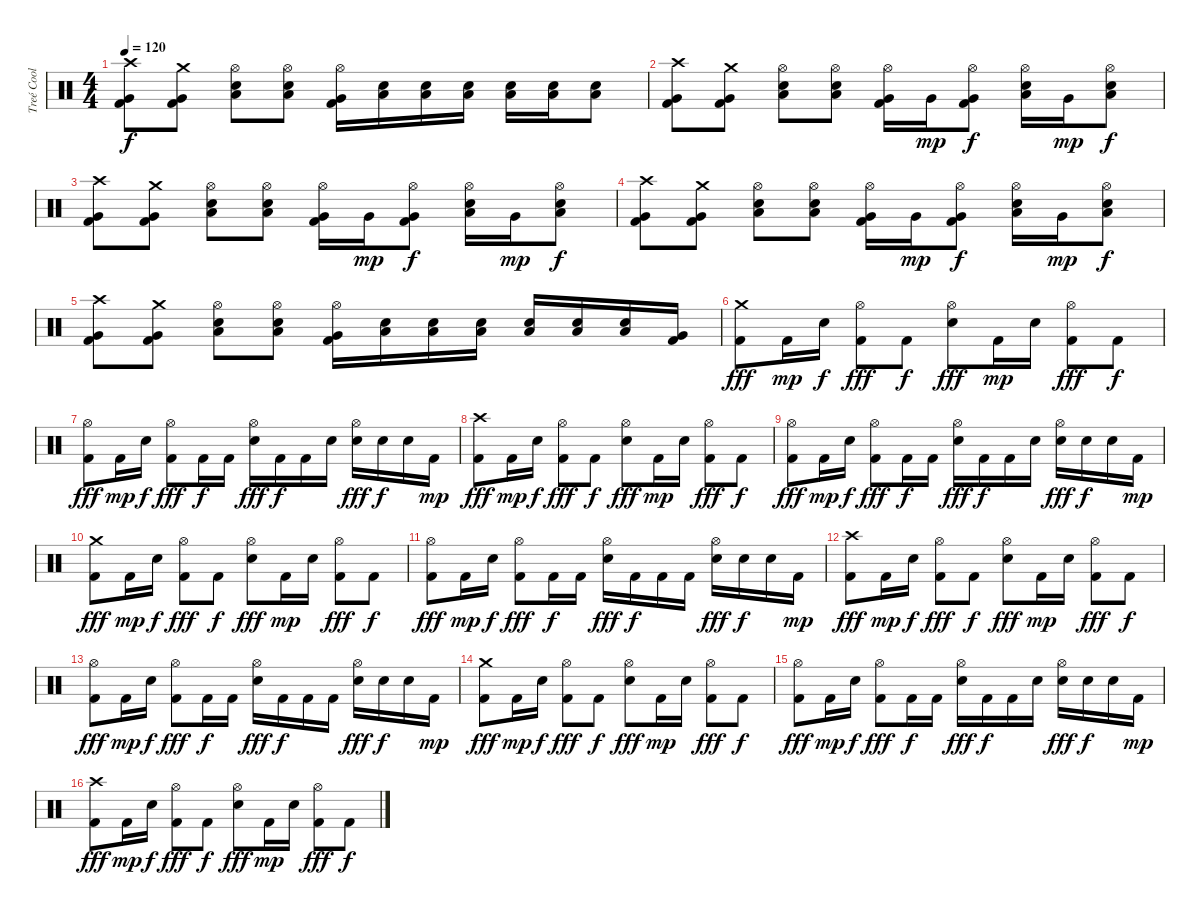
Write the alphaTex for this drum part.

\track ("Treé Cool" "Treé Cool") {instrument percussion}
\staff {score}
\articulation defaults
\ts (4 4)
\tempo 120
\clef neutral
\ks c
("Kick (hit) 2" "Very Low Tom (hit)" "Crash high (hit)").8{dy f} ("Kick (hit) 2" "Very Low Tom (hit)" "Crash medium (hit)").8 ("Snare (hit) 2" "Low Floor Tom (hit)" "Hi-Hat (open)").8 ("Snare (hit) 2" "Low Floor Tom (hit)" "Hi-Hat (open)").8 ("Kick (hit) 2" "Very Low Tom (hit)" "Hi-Hat (open)").16 ("Electric Snare (hit)" "Low Floor Tom (hit)").16 ("Electric Snare (hit)" "Low Floor Tom (hit)").16 ("Electric Snare (hit)" "Low Floor Tom (hit)").16 ("Electric Snare (hit)" "Low Floor Tom (hit)").16 ("Electric Snare (hit)" "Low Floor Tom (hit)").16 ("Electric Snare (hit)" "Low Floor Tom (hit)").8 |
("Kick (hit) 2" "Very Low Tom (hit)" "Crash high (hit)").8 ("Kick (hit) 2" "Very Low Tom (hit)" "Crash medium (hit)").8 ("Snare (hit) 2" "Low Floor Tom (hit)" "Hi-Hat (open)").8 ("Snare (hit) 2" "Low Floor Tom (hit)" "Hi-Hat (open)").8 ("Kick (hit) 2" "Very Low Tom (hit)" "Hi-Hat (open)").16 "Very Low Tom (hit)".16{dy mp} ("Kick (hit) 2" "Very Low Tom (hit)" "Hi-Hat (open)").8{dy f} ("Snare (hit) 2" "Low Floor Tom (hit)" "Hi-Hat (open)").16 "Very Low Tom (hit)".16{dy mp} ("Snare (hit) 2" "Low Floor Tom (hit)" "Hi-Hat (open)").8{dy f} |
("Kick (hit) 2" "Very Low Tom (hit)" "Crash high (hit)").8 ("Kick (hit) 2" "Very Low Tom (hit)" "Crash medium (hit)").8 ("Snare (hit) 2" "Low Floor Tom (hit)" "Hi-Hat (open)").8 ("Snare (hit) 2" "Low Floor Tom (hit)" "Hi-Hat (open)").8 ("Kick (hit) 2" "Very Low Tom (hit)" "Hi-Hat (open)").16 "Very Low Tom (hit)".16{dy mp} ("Kick (hit) 2" "Very Low Tom (hit)" "Hi-Hat (open)").8{dy f} ("Snare (hit) 2" "Low Floor Tom (hit)" "Hi-Hat (open)").16 "Very Low Tom (hit)".16{dy mp} ("Snare (hit) 2" "Low Floor Tom (hit)" "Hi-Hat (open)").8{dy f} |
("Kick (hit) 2" "Very Low Tom (hit)" "Crash high (hit)").8 ("Kick (hit) 2" "Very Low Tom (hit)" "Crash medium (hit)").8 ("Snare (hit) 2" "Low Floor Tom (hit)" "Hi-Hat (open)").8 ("Snare (hit) 2" "Low Floor Tom (hit)" "Hi-Hat (open)").8 ("Kick (hit) 2" "Very Low Tom (hit)" "Hi-Hat (open)").16 "Very Low Tom (hit)".16{dy mp} ("Kick (hit) 2" "Very Low Tom (hit)" "Hi-Hat (open)").8{dy f} ("Snare (hit) 2" "Low Floor Tom (hit)" "Hi-Hat (open)").16 "Very Low Tom (hit)".16{dy mp} ("Snare (hit) 2" "Low Floor Tom (hit)" "Hi-Hat (open)").8{dy f} |
("Kick (hit) 2" "Very Low Tom (hit)" "Crash high (hit)").8 ("Kick (hit) 2" "Very Low Tom (hit)" "Crash medium (hit)").8 ("Snare (hit) 2" "Low Floor Tom (hit)" "Hi-Hat (open)").8 ("Snare (hit) 2" "Low Floor Tom (hit)" "Hi-Hat (open)").8 ("Kick (hit) 2" "Very Low Tom (hit)" "Hi-Hat (open)").16 ("Electric Snare (hit)" "Low Floor Tom (hit)").16 ("Electric Snare (hit)" "Low Floor Tom (hit)").16 ("Electric Snare (hit)" "Low Floor Tom (hit)").16 ("Electric Snare (hit)" "Low Floor Tom (hit)").16 ("Electric Snare (hit)" "Low Floor Tom (hit)").16 ("Electric Snare (hit)" "Low Floor Tom (hit)").16 ("Kick (hit) 2" "Very Low Tom (hit)").16 |
("Kick (hit) 2" "Crash medium (hit)").8{dy fff} "Kick (hit) 2".16{dy mp} "Snare (hit) 2".16{dy f} ("Kick (hit) 2" "Hi-Hat (open)").8{dy fff} "Kick (hit) 2".8{dy f} ("Electric Snare (hit)" "Hi-Hat (open)").8{dy fff} "Kick (hit) 2".16{dy mp} "Snare (hit) 2".16 ("Kick (hit) 2" "Hi-Hat (open)").8{dy fff} "Kick (hit) 2".8{dy f} |
("Kick (hit) 2" "Hi-Hat (open)").8{dy fff} "Kick (hit) 2".16{dy mp} "Snare (hit) 2".16{dy f} ("Kick (hit) 2" "Hi-Hat (open)").8{dy fff} "Kick (hit) 2".16{dy f} "Kick (hit) 2".16 ("Electric Snare (hit)" "Hi-Hat (open)").16{dy fff} "Kick (hit) 2".16{dy f} "Kick (hit) 2".16 "Snare (hit) 2".16 ("Snare (hit) 2" "Hi-Hat (open)").16{dy fff} "Snare (hit) 2".16{dy f} "Snare (hit) 2".16 "Kick (hit) 2".16{dy mp} |
("Kick (hit) 2" "Crash high (hit)").8{dy fff} "Kick (hit) 2".16{dy mp} "Snare (hit) 2".16{dy f} ("Kick (hit) 2" "Hi-Hat (open)").8{dy fff} "Kick (hit) 2".8{dy f} ("Electric Snare (hit)" "Hi-Hat (open)").8{dy fff} "Kick (hit) 2".16{dy mp} "Snare (hit) 2".16 ("Kick (hit) 2" "Hi-Hat (open)").8{dy fff} "Kick (hit) 2".8{dy f} |
("Kick (hit) 2" "Hi-Hat (open)").8{dy fff} "Kick (hit) 2".16{dy mp} "Snare (hit) 2".16{dy f} ("Kick (hit) 2" "Hi-Hat (open)").8{dy fff} "Kick (hit) 2".16{dy f} "Kick (hit) 2".16 ("Electric Snare (hit)" "Hi-Hat (open)").16{dy fff} "Kick (hit) 2".16{dy f} "Kick (hit) 2".16 "Snare (hit) 2".16 ("Snare (hit) 2" "Hi-Hat (open)").16{dy fff} "Snare (hit) 2".16{dy f} "Snare (hit) 2".16 "Kick (hit) 2".16{dy mp} |
("Kick (hit) 2" "Crash medium (hit)").8{dy fff} "Kick (hit) 2".16{dy mp} "Snare (hit) 2".16{dy f} ("Kick (hit) 2" "Hi-Hat (open)").8{dy fff} "Kick (hit) 2".8{dy f} ("Electric Snare (hit)" "Hi-Hat (open)").8{dy fff} "Kick (hit) 2".16{dy mp} "Snare (hit) 2".16 ("Kick (hit) 2" "Hi-Hat (open)").8{dy fff} "Kick (hit) 2".8{dy f} |
("Kick (hit) 2" "Hi-Hat (open)").8{dy fff} "Kick (hit) 2".16{dy mp} "Snare (hit) 2".16{dy f} ("Kick (hit) 2" "Hi-Hat (open)").8{dy fff} "Kick (hit) 2".16{dy f} "Kick (hit) 2".16 ("Electric Snare (hit)" "Hi-Hat (open)").16{dy fff} "Kick (hit) 2".16{dy f} "Kick (hit) 2".16 "Kick (hit) 2".16 ("Snare (hit) 2" "Hi-Hat (open)").16{dy fff} "Snare (hit) 2".16{dy f} "Snare (hit) 2".16 "Kick (hit) 2".16{dy mp} |
("Kick (hit) 2" "Crash high (hit)").8{dy fff} "Kick (hit) 2".16{dy mp} "Snare (hit) 2".16{dy f} ("Kick (hit) 2" "Hi-Hat (open)").8{dy fff} "Kick (hit) 2".8{dy f} ("Electric Snare (hit)" "Hi-Hat (open)").8{dy fff} "Kick (hit) 2".16{dy mp} "Snare (hit) 2".16 ("Kick (hit) 2" "Hi-Hat (open)").8{dy fff} "Kick (hit) 2".8{dy f} |
("Kick (hit) 2" "Hi-Hat (open)").8{dy fff} "Kick (hit) 2".16{dy mp} "Snare (hit) 2".16{dy f} ("Kick (hit) 2" "Hi-Hat (open)").8{dy fff} "Kick (hit) 2".16{dy f} "Kick (hit) 2".16 ("Electric Snare (hit)" "Hi-Hat (open)").16{dy fff} "Kick (hit) 2".16{dy f} "Kick (hit) 2".16 "Kick (hit) 2".16 ("Snare (hit) 2" "Hi-Hat (open)").16{dy fff} "Snare (hit) 2".16{dy f} "Snare (hit) 2".16 "Kick (hit) 2".16{dy mp} |
("Kick (hit) 2" "Crash medium (hit)").8{dy fff} "Kick (hit) 2".16{dy mp} "Snare (hit) 2".16{dy f} ("Kick (hit) 2" "Hi-Hat (open)").8{dy fff} "Kick (hit) 2".8{dy f} ("Electric Snare (hit)" "Hi-Hat (open)").8{dy fff} "Kick (hit) 2".16{dy mp} "Snare (hit) 2".16 ("Kick (hit) 2" "Hi-Hat (open)").8{dy fff} "Kick (hit) 2".8{dy f} |
("Kick (hit) 2" "Hi-Hat (open)").8{dy fff} "Kick (hit) 2".16{dy mp} "Snare (hit) 2".16{dy f} ("Kick (hit) 2" "Hi-Hat (open)").8{dy fff} "Kick (hit) 2".16{dy f} "Kick (hit) 2".16 ("Electric Snare (hit)" "Hi-Hat (open)").16{dy fff} "Kick (hit) 2".16{dy f} "Kick (hit) 2".16 "Snare (hit) 2".16 ("Snare (hit) 2" "Hi-Hat (open)").16{dy fff} "Snare (hit) 2".16{dy f} "Snare (hit) 2".16 "Kick (hit) 2".16{dy mp} |
("Kick (hit) 2" "Crash high (hit)").8{dy fff} "Kick (hit) 2".16{dy mp} "Snare (hit) 2".16{dy f} ("Kick (hit) 2" "Hi-Hat (open)").8{dy fff} "Kick (hit) 2".8{dy f} ("Electric Snare (hit)" "Hi-Hat (open)").8{dy fff} "Kick (hit) 2".16{dy mp} "Snare (hit) 2".16 ("Kick (hit) 2" "Hi-Hat (open)").8{dy fff} "Kick (hit) 2".8{dy f}
